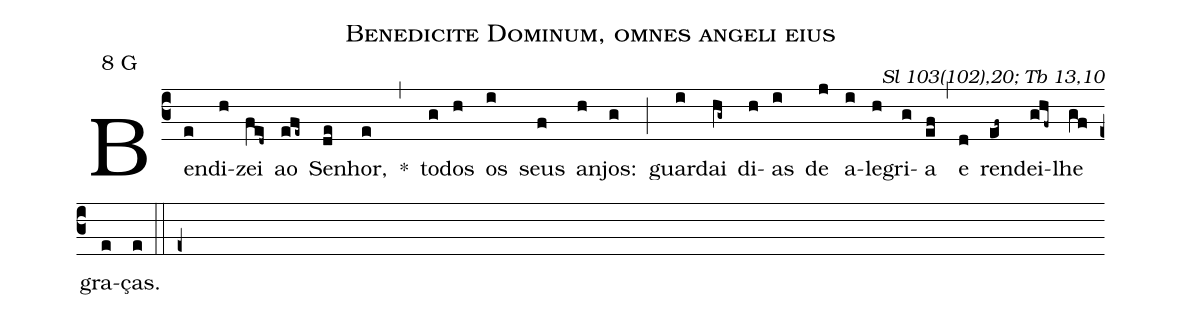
name: Benedicite Dominum, omnes angeli eius;
mode: 8;
mode-differentia: G;
commentary: Sl 103(102),20; Tb 13,10;
%%
(c3)

Ben(e)di(h)zei(fed~) ao(efe~) Se(de)nhor,(e) *(,) to(g)dos(h) os(i) seus(f) an(h)jos:(g) (;) guar(i)dai(hg~) di(h)as(i) de(j) a(i)le(h)gri(g)a(ef) (,) e(d) ren(ef~)dei-(ghf~)lhe(gf) gra(e)ças.(e)

(::)

(e+)
